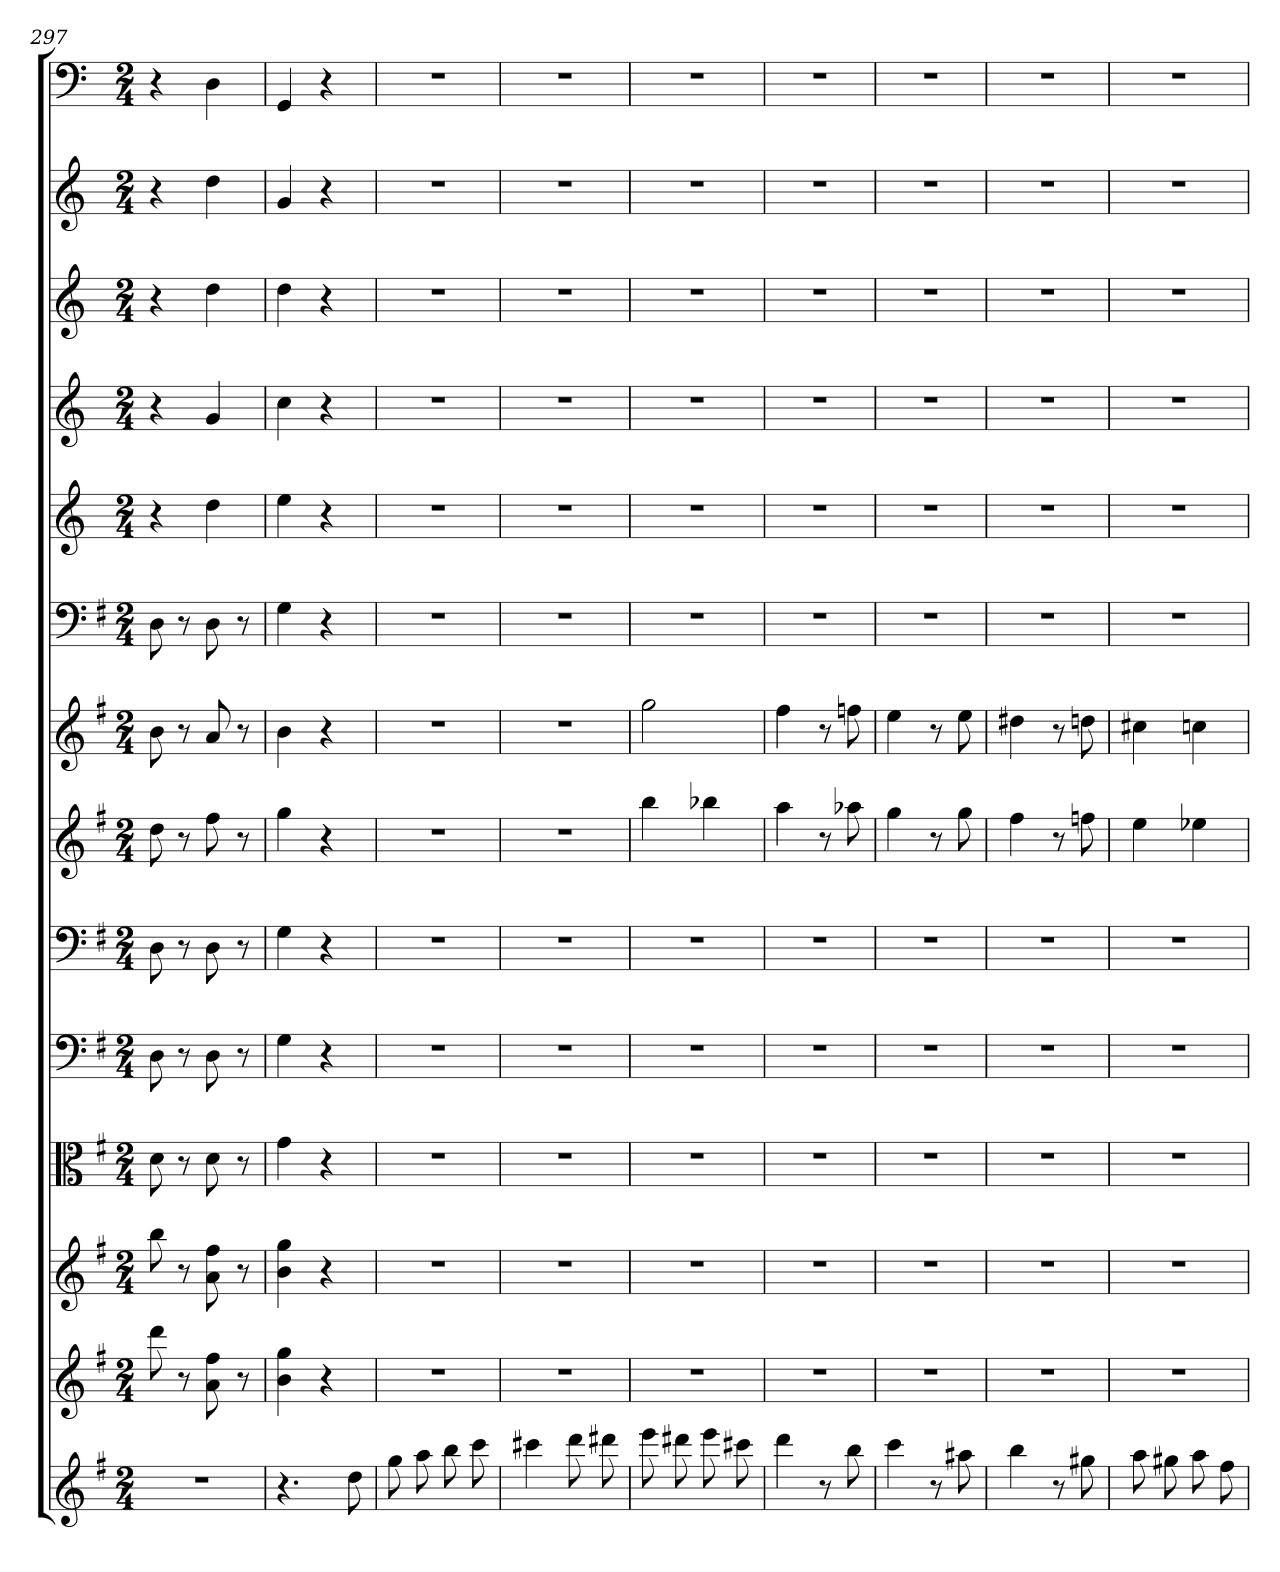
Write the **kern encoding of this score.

**kern	**kern	**kern	**kern	**kern	**kern	**kern	**kern	**kern	**kern	**kern	**kern	**kern	**kern
*part14	*part13	*part12	*part11	*part10	*part9	*part8	*part7	*part6	*part5	*part4	*part3	*part2	*part1
*staff14	*staff13	*staff12	*staff11	*staff10	*staff9	*staff8	*staff7	*staff6	*staff5	*staff4	*staff3	*staff2	*staff1
*	*	*	*clefC3	*clefF4	*clefF4	*	*	*clefF4	*	*	*	*	*clefF4
*k[f#]	*k[f#]	*k[f#]	*k[f#]	*k[f#]	*k[f#]	*k[f#]	*k[f#]	*k[f#]	*k[]	*k[]	*k[]	*k[]	*k[]
*M2/4	*M2/4	*M2/4	*M2/4	*M2/4	*M2/4	*M2/4	*M2/4	*M2/4	*M2/4	*M2/4	*M2/4	*M2/4	*M2/4
=297	=297	=297	=297	=297	=297	=297	=297	=297	=297	=297	=297	=297	=297
2r	8ddd	8bb	8d	8D	8D	8dd	8b	8D	4r	4r	4r	4r	4r
.	8r	8r	8r	8r	8r	8r	8r	8r	.	.	.	.	.
.	8a 8ff#	8a 8ff#	8d	8D	8D	8ff#	8a	8D	4dd	4g	4dd	4dd	4D
.	8r	8r	8r	8r	8r	8r	8r	8r	.	.	.	.	.
=298	=298	=298	=298	=298	=298	=298	=298	=298	=298	=298	=298	=298	=298
4.r	4b 4gg	4b 4gg	4g	4G	4G	4gg	4b	4G	4ee	4cc	4dd	4g	4GG
.	4r	4r	4r	4r	4r	4r	4r	4r	4r	4r	4r	4r	4r
8dd	.	.	.	.	.	.	.	.	.	.	.	.	.
=299	=299	=299	=299	=299	=299	=299	=299	=299	=299	=299	=299	=299	=299
8gg	2r	2r	2r	2r	2r	2r	2r	2r	2r	2r	2r	2r	2r
8aa	.	.	.	.	.	.	.	.	.	.	.	.	.
8bb	.	.	.	.	.	.	.	.	.	.	.	.	.
8ccc	.	.	.	.	.	.	.	.	.	.	.	.	.
=300	=300	=300	=300	=300	=300	=300	=300	=300	=300	=300	=300	=300	=300
4ccc#X	2r	2r	2r	2r	2r	2r	2r	2r	2r	2r	2r	2r	2r
8ddd	.	.	.	.	.	.	.	.	.	.	.	.	.
8ddd#X	.	.	.	.	.	.	.	.	.	.	.	.	.
=301	=301	=301	=301	=301	=301	=301	=301	=301	=301	=301	=301	=301	=301
8eee	2r	2r	2r	2r	2r	4bb	2gg	2r	2r	2r	2r	2r	2r
8ddd#X	.	.	.	.	.	.	.	.	.	.	.	.	.
8eee	.	.	.	.	.	4bb-X	.	.	.	.	.	.	.
8ccc#X	.	.	.	.	.	.	.	.	.	.	.	.	.
=302	=302	=302	=302	=302	=302	=302	=302	=302	=302	=302	=302	=302	=302
4ddd	2r	2r	2r	2r	2r	4aa	4ff#	2r	2r	2r	2r	2r	2r
8r	.	.	.	.	.	8r	8r	.	.	.	.	.	.
8bb	.	.	.	.	.	8aa-X	8ffn	.	.	.	.	.	.
=303	=303	=303	=303	=303	=303	=303	=303	=303	=303	=303	=303	=303	=303
4ccc	2r	2r	2r	2r	2r	4gg	4ee	2r	2r	2r	2r	2r	2r
8r	.	.	.	.	.	8r	8r	.	.	.	.	.	.
8aa#X	.	.	.	.	.	8gg	8ee	.	.	.	.	.	.
=304	=304	=304	=304	=304	=304	=304	=304	=304	=304	=304	=304	=304	=304
4bb	2r	2r	2r	2r	2r	4ff#	4dd#X	2r	2r	2r	2r	2r	2r
8r	.	.	.	.	.	8r	8r	.	.	.	.	.	.
8gg#X	.	.	.	.	.	8ffn	8ddn	.	.	.	.	.	.
=305	=305	=305	=305	=305	=305	=305	=305	=305	=305	=305	=305	=305	=305
8aa	2r	2r	2r	2r	2r	4ee	4cc#X	2r	2r	2r	2r	2r	2r
8gg#X	.	.	.	.	.	.	.	.	.	.	.	.	.
8aa	.	.	.	.	.	4ee-X	4ccn	.	.	.	.	.	.
8ff#	.	.	.	.	.	.	.	.	.	.	.	.	.
=	=	=	=	=	=	=	=	=	=	=	=	=	=
*-	*-	*-	*-	*-	*-	*-	*-	*-	*-	*-	*-	*-	*-
